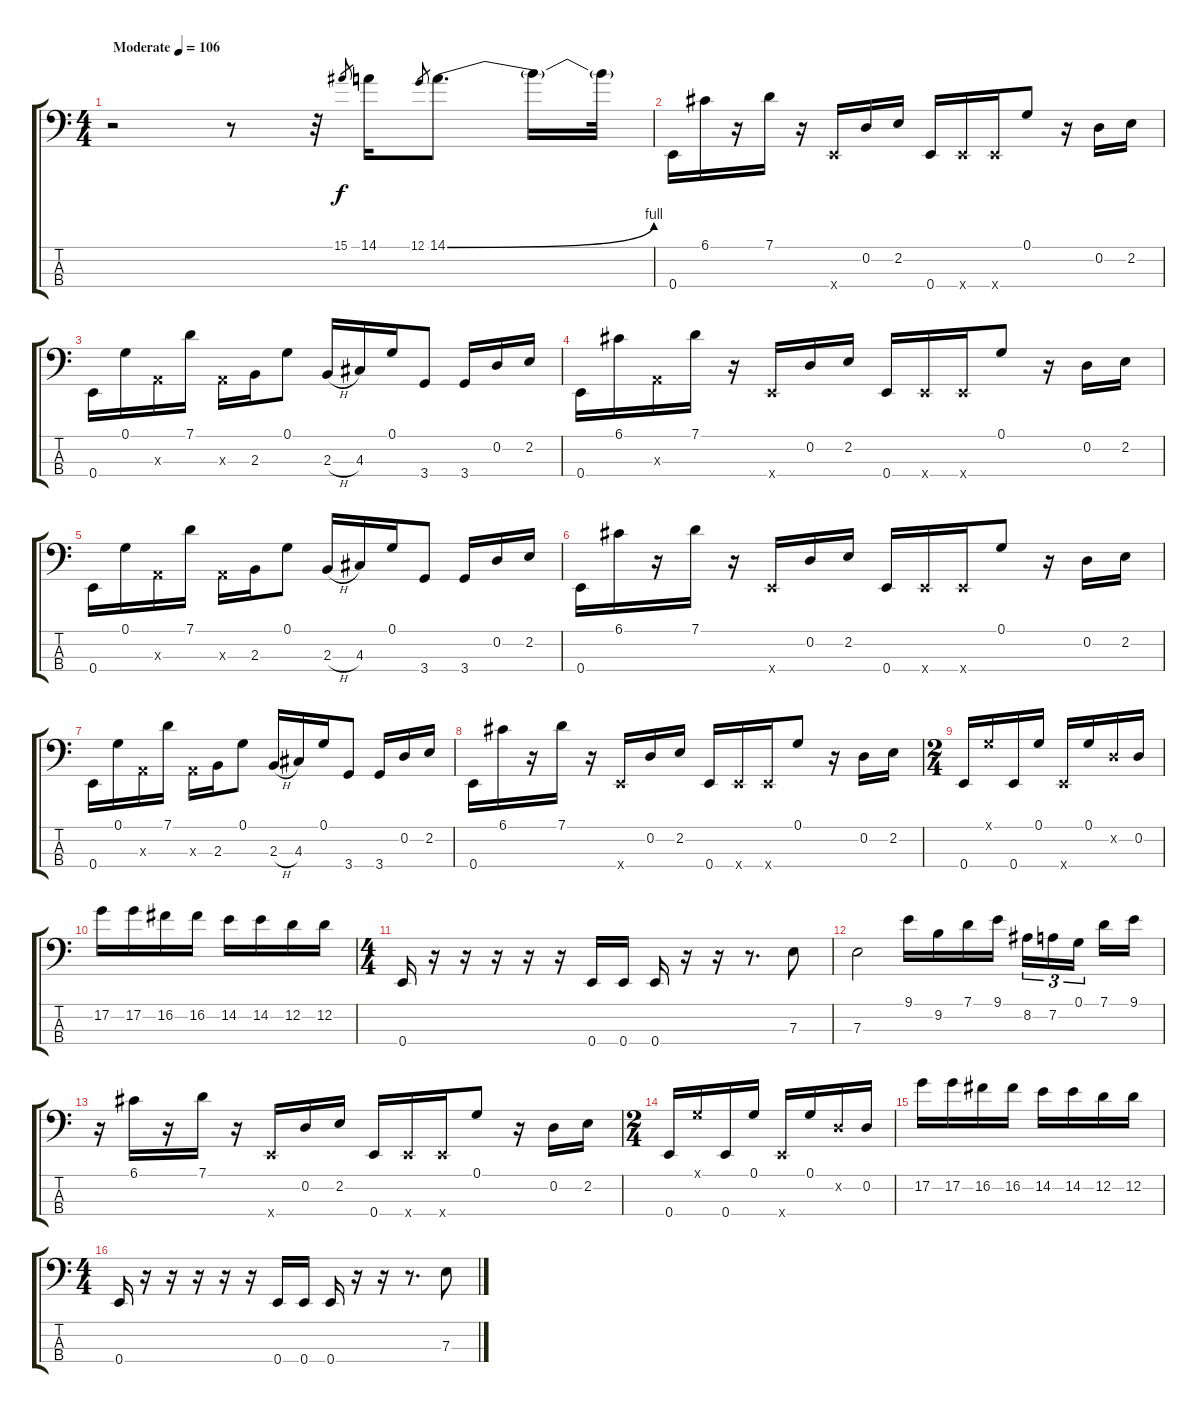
\track "" {instrument slapbass1}
\staff {score tabs}
\tuning (G2 D2 A1 E1) {hide}
\ts (4 4)
\tempo (106 "Moderate")
\clef f4
\ks c
r.2{dy f instrument slapbass1} r.8 r.32 15.1.8{gr} 14.1.16 12.1.8{gr} 14.1{be (bend 0 0 60 4)}.8{d} 14.1{t}.16 14.1{t}.32 |
0.4.16 6.1.16 r.16 7.1.16 r.16 0.4{x}.16 0.2.16 2.2.16 0.4.16 0.4{x}.16 0.4{x}.16 0.1.8 r.16 0.2.16 2.2.16 |
0.4.16 0.1.16 0.3{x}.16 7.1.16 0.3{x}.16 2.3.16 0.1.8 2.3{h}.16 4.3.16 0.1.16 3.4.8 3.4.16 0.2.16 2.2.16 |
0.4.16 6.1.16 0.3{x}.16 7.1.16 r.16 0.4{x}.16 0.2.16 2.2.16 0.4.16 0.4{x}.16 0.4{x}.16 0.1.8 r.16 0.2.16 2.2.16 |
0.4.16 0.1.16 0.3{x}.16 7.1.16 0.3{x}.16 2.3.16 0.1.8 2.3{h}.16 4.3.16 0.1.16 3.4.8 3.4.16 0.2.16 2.2.16 |
0.4.16 6.1.16 r.16 7.1.16 r.16 0.4{x}.16 0.2.16 2.2.16 0.4.16 0.4{x}.16 0.4{x}.16 0.1.8 r.16 0.2.16 2.2.16 |
0.4.16 0.1.16 0.3{x}.16 7.1.16 0.3{x}.16 2.3.16 0.1.8 2.3{h}.16 4.3.16 0.1.16 3.4.8 3.4.16 0.2.16 2.2.16 |
0.4.16 6.1.16 r.16 7.1.16 r.16 0.4{x}.16 0.2.16 2.2.16 0.4.16 0.4{x}.16 0.4{x}.16 0.1.8 r.16 0.2.16 2.2.16 |
\ts (2 4)
0.4.16 0.1{x}.16 0.4.16 0.1.16 0.4{x}.16 0.1.16 0.2{x}.16 0.2.16 |
17.2.16{instrument electricbassfinger} 17.2.16 16.2.16 16.2.16 14.2.16 14.2.16 12.2.16 12.2.16 |
\ts (4 4)
0.4.16{instrument slapbass1} r.16 r.16 r.16 r.16 r.16 0.4.16 0.4.16 0.4.16 r.16 r.16 r.8{d} 7.3.8 |
7.3.2 9.1.16 9.2.16 7.1.16 9.1.16 8.2.16{tu (3 2)} 7.2.16{tu (3 2)} 0.1.16{tu (3 2) beam splitsecondary} 7.1.16 9.1.16 |
r.16 6.1.16 r.16 7.1.16 r.16 0.4{x}.16 0.2.16 2.2.16 0.4.16 0.4{x}.16 0.4{x}.16 0.1.8 r.16 0.2.16 2.2.16 |
\ts (2 4)
0.4.16 0.1{x}.16 0.4.16 0.1.16 0.4{x}.16 0.1.16 0.2{x}.16 0.2.16 |
17.2.16{instrument electricbassfinger} 17.2.16 16.2.16 16.2.16 14.2.16 14.2.16 12.2.16 12.2.16 |
\ts (4 4)
0.4.16{instrument slapbass1} r.16 r.16 r.16 r.16 r.16 0.4.16 0.4.16 0.4.16 r.16 r.16 r.8{d} 7.3.8
